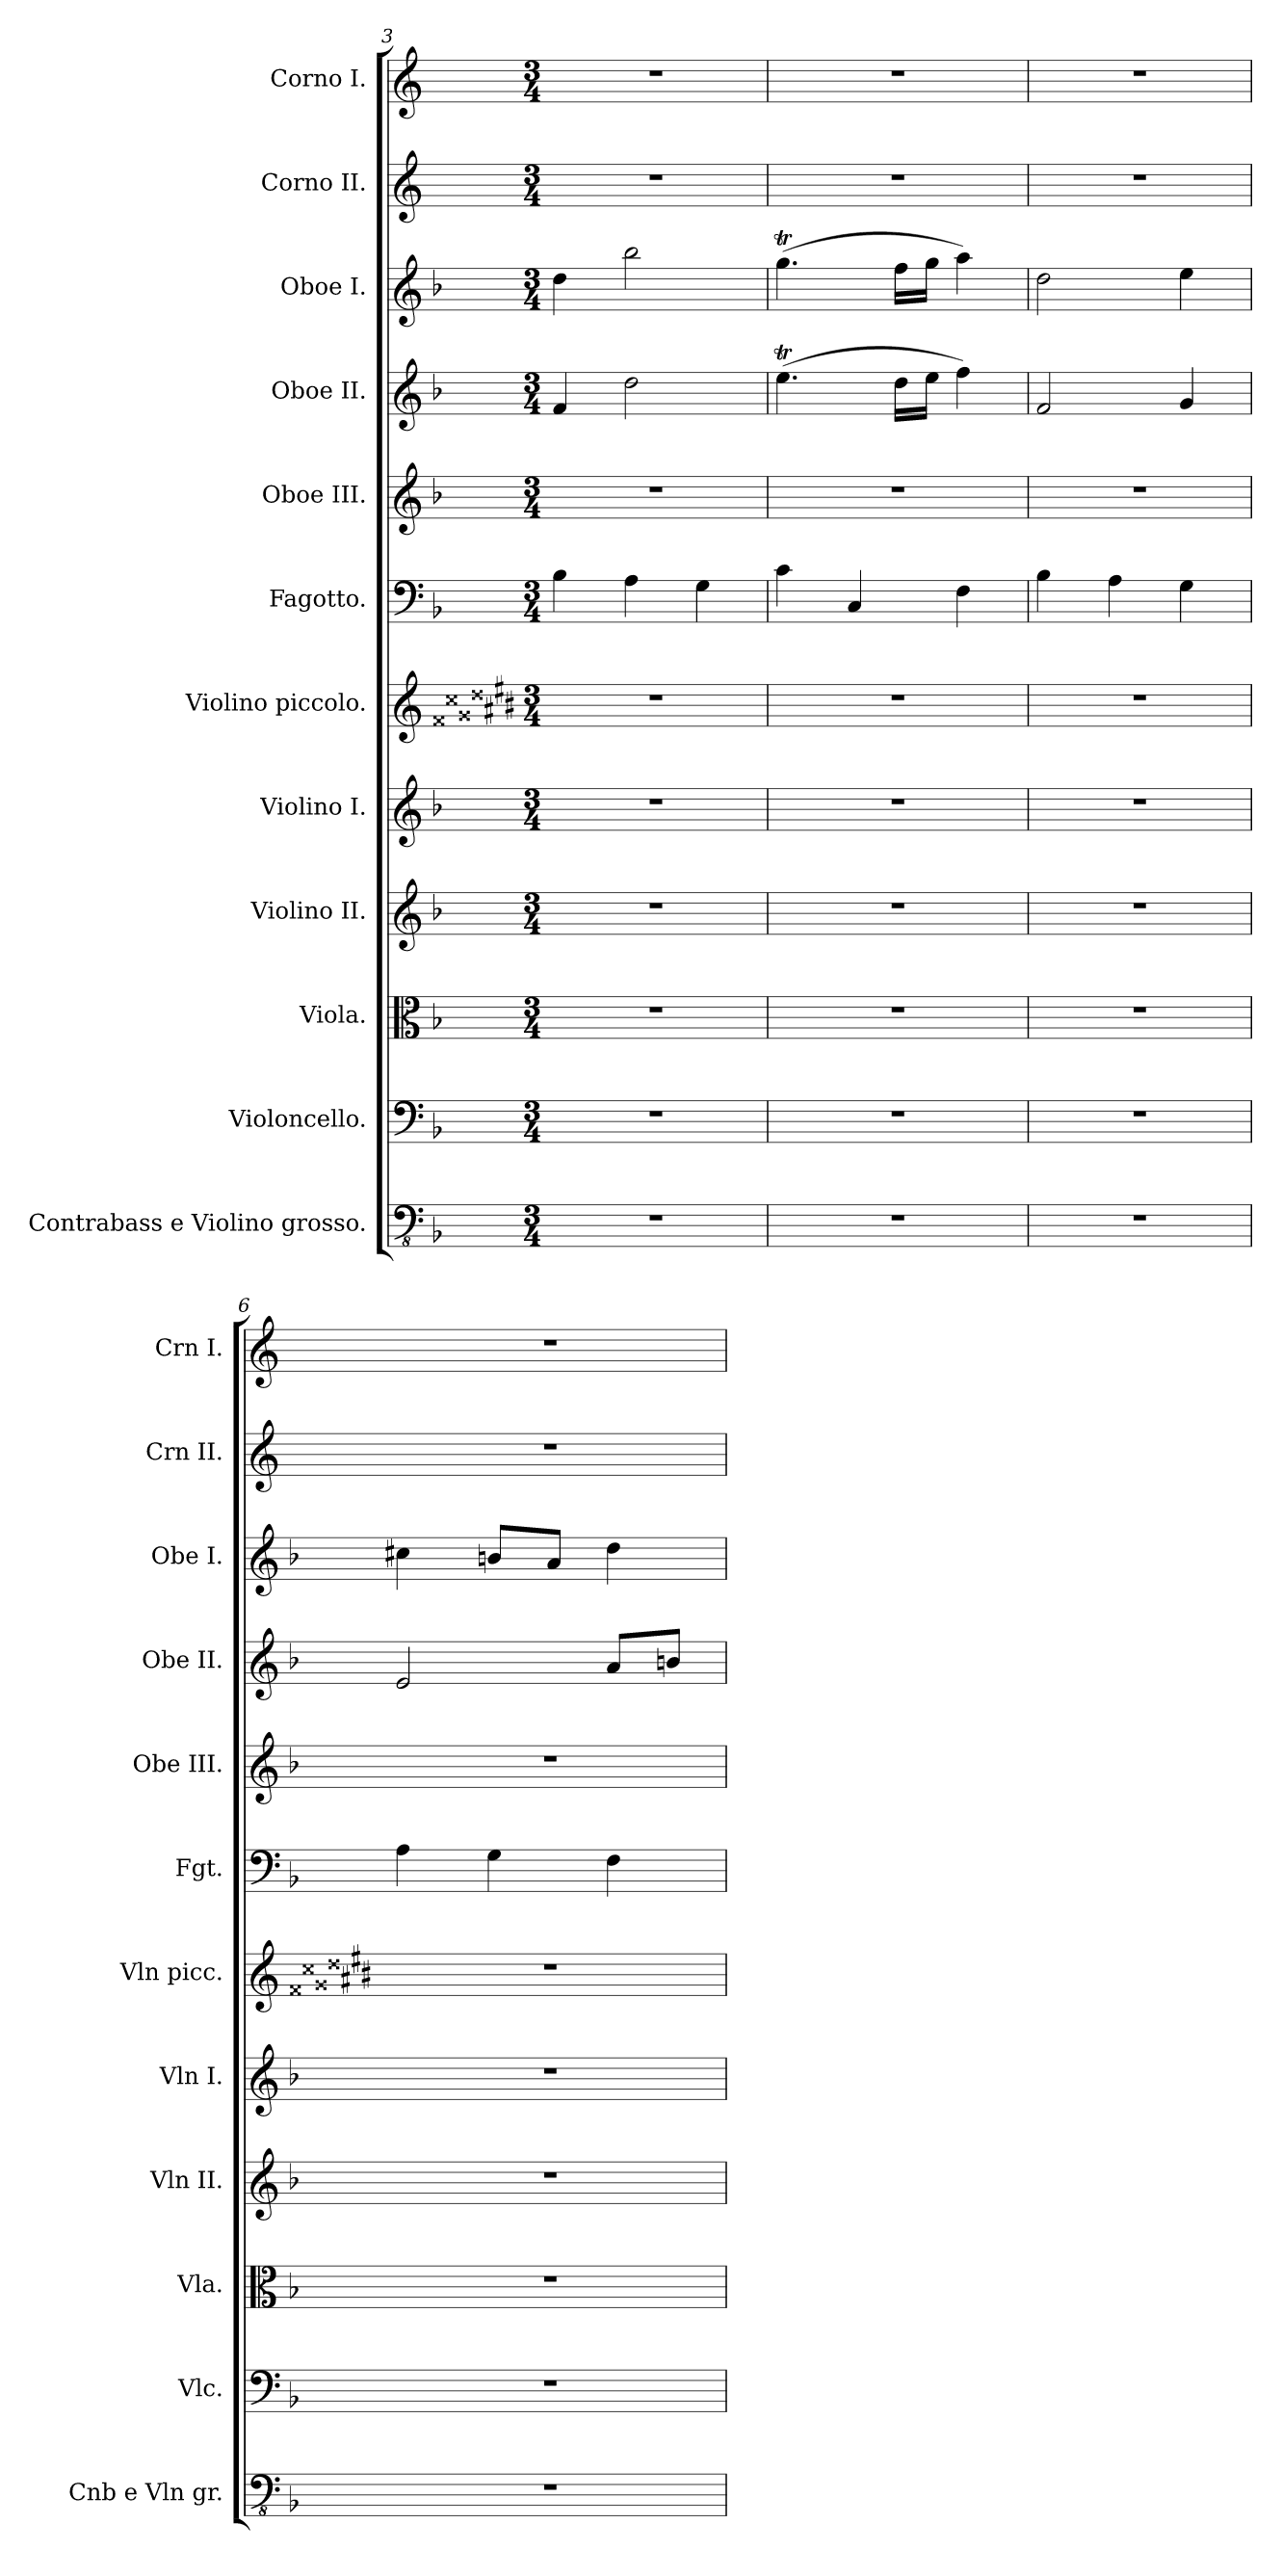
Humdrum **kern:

**kern	**kern	**kern	**kern	**kern	**kern	**kern	**kern	**kern	**kern	**kern	**kern
*part12	*part11	*part10	*part9	*part8	*part7	*part6	*part5	*part4	*part3	*part2	*part1
*staff12	*staff11	*staff10	*staff9	*staff8	*staff7	*staff6	*staff5	*staff4	*staff3	*staff2	*staff1
*I"Contrabass e Violino grosso.	*I"Violoncello.	*I"Viola.	*I"Violino II.	*I"Violino I.	*I"Violino piccolo.	*I"Fagotto.	*I"Oboe III.	*I"Oboe II.	*I"Oboe I.	*I"Corno II.	*I"Corno I.
*I'Cnb e Vln gr.	*I'Vlc.	*I'Vla.	*I'Vln II.	*I'Vln I.	*I'Vln picc.	*I'Fgt.	*I'Obe III.	*I'Obe II.	*I'Obe I.	*I'Crn II.	*I'Crn I.
*clefFv4	*clefF4	*clefC3	*clefG2	*clefG2	*clefG2	*clefF4	*clefG2	*clefG2	*clefG2	*clefG2	*clefG2
*ITrd7c12	*	*	*	*	*ITrd-1c-3	*	*	*	*	*ITrd4c7	*ITrd4c7
*k[b-]	*k[b-]	*k[b-]	*k[b-]	*k[b-]	*k[f##c##g##d##a#e#b#]	*k[b-]	*k[b-]	*k[b-]	*k[b-]	*k[b-]	*k[b-]
*M3/4	*M3/4	*M3/4	*M3/4	*M3/4	*M3/4	*M3/4	*M3/4	*M3/4	*M3/4	*M3/4	*M3/4
=3	=3	=3	=3	=3	=3	=3	=3	=3	=3	=3	=3
2.r	2.r	2.r	2.r	2.r	2.r	4B-\	2.r	4f/	4dd\	2.r	2.r
.	.	.	.	.	.	4A\	.	2dd\	2bb-\	.	.
.	.	.	.	.	.	4G\	.	.	.	.	.
=4	=4	=4	=4	=4	=4	=4	=4	=4	=4	=4	=4
2.r	2.r	2.r	2.r	2.r	2.r	4c\	2.r	(>4.eet\	(>4.ggT\	2.r	2.r
.	.	.	.	.	.	4C/	.	.	.	.	.
.	.	.	.	.	.	.	.	16dd\LL	16ff\LL	.	.
.	.	.	.	.	.	.	.	16ee\JJ	16gg\JJ	.	.
.	.	.	.	.	.	4F\	.	4ff\)	4aa\)	.	.
=5	=5	=5	=5	=5	=5	=5	=5	=5	=5	=5	=5
2.r	2.r	2.r	2.r	2.r	2.r	4B-\	2.r	2f/	2dd\	2.r	2.r
.	.	.	.	.	.	4A\	.	.	.	.	.
.	.	.	.	.	.	4G\	.	4g/	4ee\	.	.
=6	=6	=6	=6	=6	=6	=6	=6	=6	=6	=6	=6
2.r	2.r	2.r	2.r	2.r	2.r	4A\	2.r	2e/	4cc#X\	2.r	2.r
.	.	.	.	.	.	4G\	.	.	8bn/L	.	.
.	.	.	.	.	.	.	.	.	8a/J	.	.
.	.	.	.	.	.	4F\	.	8a/L	4dd\	.	.
.	.	.	.	.	.	.	.	8bn/J	.	.	.
=	=	=	=	=	=	=	=	=	=	=	=
*-	*-	*-	*-	*-	*-	*-	*-	*-	*-	*-	*-
